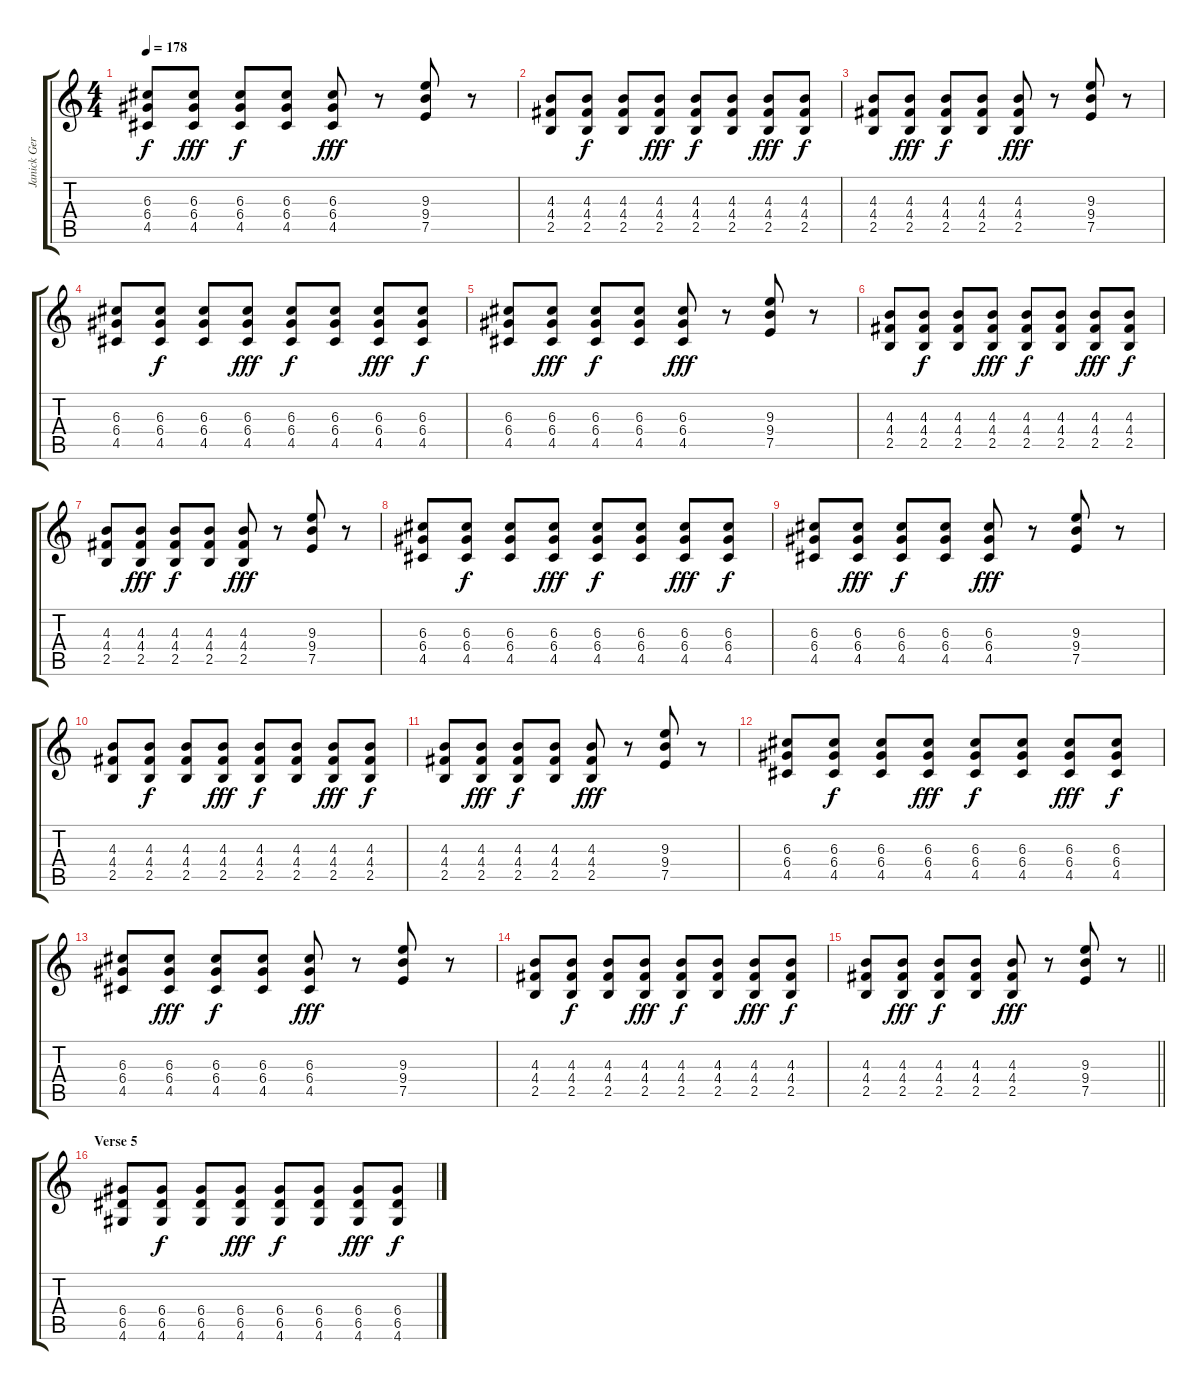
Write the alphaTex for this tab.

\track ("Janick Gers" "Janick Ger") {instrument overdrivenguitar}
\staff {score tabs}
\tuning (E4 B3 G3 D3 A2 E2) {hide}
\ts (4 4)
\tempo 178
\clef g2
\ks c
(6.3 6.4 4.5).8{dy f} (6.3 6.4 4.5).8{dy fff} (6.3 6.4 4.5).8{dy f} (6.3 6.4 4.5).8 (6.3 6.4 4.5).8{dy fff} r.8 (9.3 9.4 7.5).8 r.8 |
(4.3 4.4 2.5).8 (4.3 4.4 2.5).8{dy f} (4.3 4.4 2.5).8 (4.3 4.4 2.5).8{dy fff} (4.3 4.4 2.5).8{dy f} (4.3 4.4 2.5).8 (4.3 4.4 2.5).8{dy fff} (4.3 4.4 2.5).8{dy f} |
(4.3 4.4 2.5).8 (4.3 4.4 2.5).8{dy fff} (4.3 4.4 2.5).8{dy f} (4.3 4.4 2.5).8 (4.3 4.4 2.5).8{dy fff} r.8 (9.3 9.4 7.5).8 r.8 |
(6.3 6.4 4.5).8 (6.3 6.4 4.5).8{dy f} (6.3 6.4 4.5).8 (6.3 6.4 4.5).8{dy fff} (6.3 6.4 4.5).8{dy f} (6.3 6.4 4.5).8 (6.3 6.4 4.5).8{dy fff} (6.3 6.4 4.5).8{dy f} |
(6.3 6.4 4.5).8 (6.3 6.4 4.5).8{dy fff} (6.3 6.4 4.5).8{dy f} (6.3 6.4 4.5).8 (6.3 6.4 4.5).8{dy fff} r.8 (9.3 9.4 7.5).8 r.8 |
(4.3 4.4 2.5).8 (4.3 4.4 2.5).8{dy f} (4.3 4.4 2.5).8 (4.3 4.4 2.5).8{dy fff} (4.3 4.4 2.5).8{dy f} (4.3 4.4 2.5).8 (4.3 4.4 2.5).8{dy fff} (4.3 4.4 2.5).8{dy f} |
(4.3 4.4 2.5).8 (4.3 4.4 2.5).8{dy fff} (4.3 4.4 2.5).8{dy f} (4.3 4.4 2.5).8 (4.3 4.4 2.5).8{dy fff} r.8 (9.3 9.4 7.5).8 r.8 |
(6.3 6.4 4.5).8 (6.3 6.4 4.5).8{dy f} (6.3 6.4 4.5).8 (6.3 6.4 4.5).8{dy fff} (6.3 6.4 4.5).8{dy f} (6.3 6.4 4.5).8 (6.3 6.4 4.5).8{dy fff} (6.3 6.4 4.5).8{dy f} |
(6.3 6.4 4.5).8 (6.3 6.4 4.5).8{dy fff} (6.3 6.4 4.5).8{dy f} (6.3 6.4 4.5).8 (6.3 6.4 4.5).8{dy fff} r.8 (9.3 9.4 7.5).8 r.8 |
(4.3 4.4 2.5).8 (4.3 4.4 2.5).8{dy f} (4.3 4.4 2.5).8 (4.3 4.4 2.5).8{dy fff} (4.3 4.4 2.5).8{dy f} (4.3 4.4 2.5).8 (4.3 4.4 2.5).8{dy fff} (4.3 4.4 2.5).8{dy f} |
(4.3 4.4 2.5).8 (4.3 4.4 2.5).8{dy fff} (4.3 4.4 2.5).8{dy f} (4.3 4.4 2.5).8 (4.3 4.4 2.5).8{dy fff} r.8 (9.3 9.4 7.5).8 r.8 |
(6.3 6.4 4.5).8 (6.3 6.4 4.5).8{dy f} (6.3 6.4 4.5).8 (6.3 6.4 4.5).8{dy fff} (6.3 6.4 4.5).8{dy f} (6.3 6.4 4.5).8 (6.3 6.4 4.5).8{dy fff} (6.3 6.4 4.5).8{dy f} |
(6.3 6.4 4.5).8 (6.3 6.4 4.5).8{dy fff} (6.3 6.4 4.5).8{dy f} (6.3 6.4 4.5).8 (6.3 6.4 4.5).8{dy fff} r.8 (9.3 9.4 7.5).8 r.8 |
(4.3 4.4 2.5).8 (4.3 4.4 2.5).8{dy f} (4.3 4.4 2.5).8 (4.3 4.4 2.5).8{dy fff} (4.3 4.4 2.5).8{dy f} (4.3 4.4 2.5).8 (4.3 4.4 2.5).8{dy fff} (4.3 4.4 2.5).8{dy f} |
\barLineRight lightlight
(4.3 4.4 2.5).8 (4.3 4.4 2.5).8{dy fff} (4.3 4.4 2.5).8{dy f} (4.3 4.4 2.5).8 (4.3 4.4 2.5).8{dy fff} r.8 (9.3 9.4 7.5).8 r.8 |
\section ("" "Verse 5")
(6.4 6.5 4.6).8 (6.4 6.5 4.6).8{dy f} (6.4 6.5 4.6).8 (6.4 6.5 4.6).8{dy fff} (6.4 6.5 4.6).8{dy f} (6.4 6.5 4.6).8 (6.4 6.5 4.6).8{dy fff} (6.4 6.5 4.6).8{dy f}
